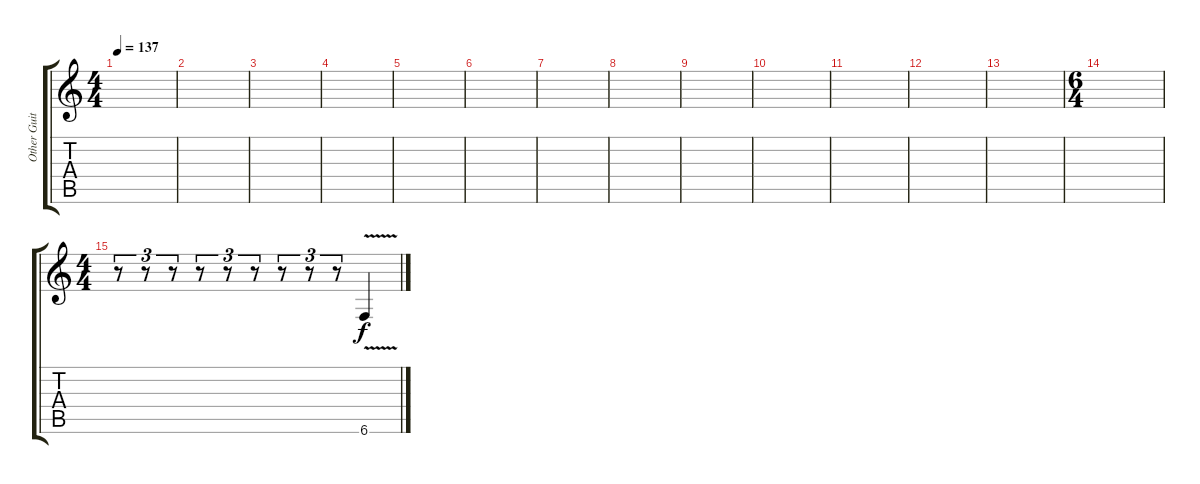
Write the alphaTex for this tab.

\track ("Other Guitar" "Other Guit") {instrument distortionguitar}
\staff {score tabs}
\tuning (Db4 Ab3 E3 B2 Gb2 B1) {hide}
\ts (4 4)
\tempo 137
\clef g2
\ks c
|
|
|
|
|
|
|
|
|
|
|
|
|
\ts (6 4)
|
\ts (4 4)
r.8{tu (3 2)} r.8{tu (3 2)} r.8{tu (3 2)} r.8{tu (3 2)} r.8{tu (3 2)} r.8{tu (3 2)} r.8{tu (3 2)} r.8{tu (3 2)} r.8{tu (3 2)} 6.6{v}.4
